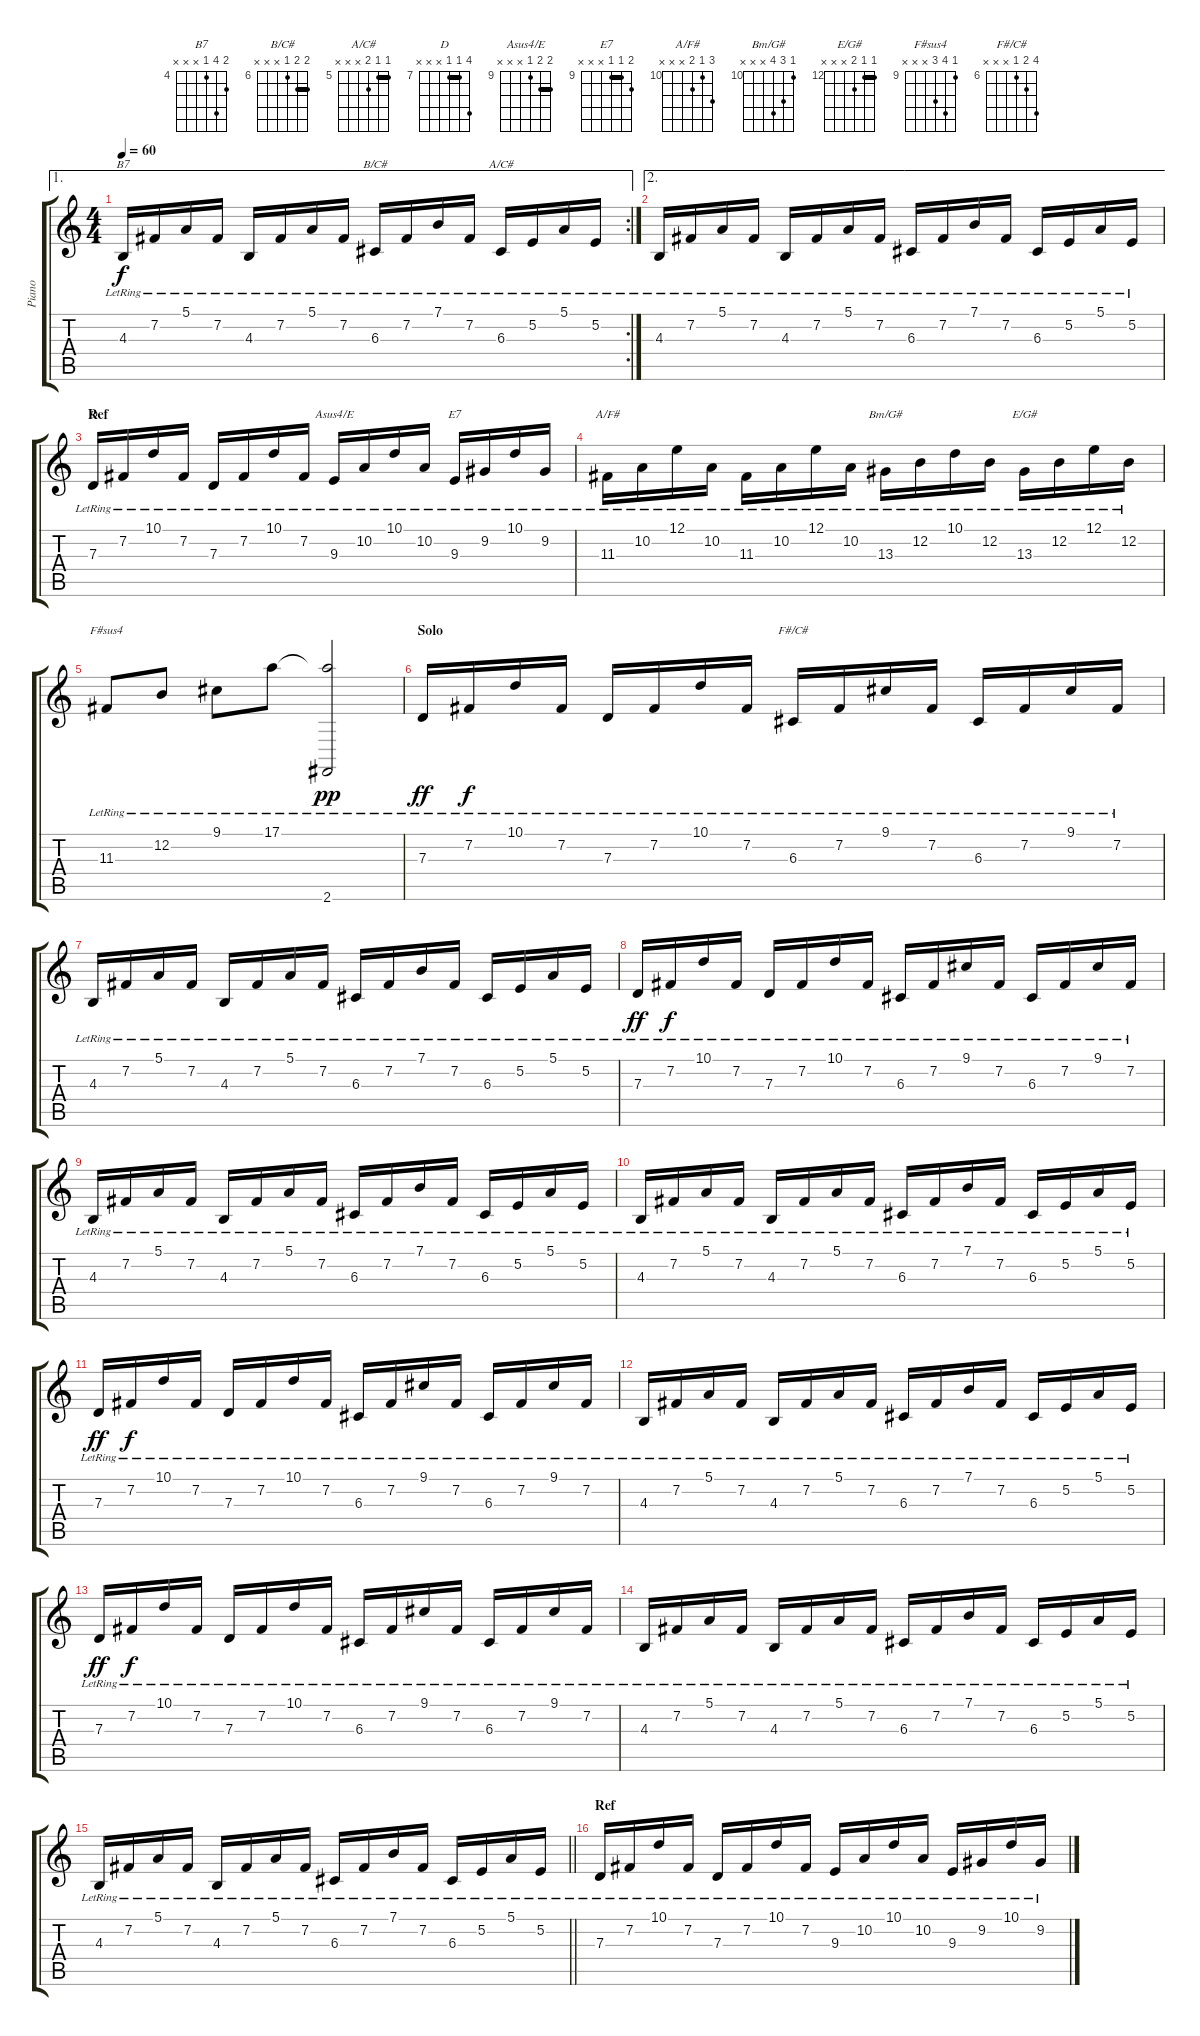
\track ("Piano" "Piano") {instrument acousticgrandpiano}
\staff {score tabs}
\tuning (E4 B3 G3 D3 A2 E2) {hide}
\chord ("B7" 5 7 4 x x x) {firstfret 4}
\chord ("B/C#" 7 7 6 x x x) {firstfret 6 barre 7}
\chord ("A/C#" 5 5 6 x x x) {firstfret 5 barre 5}
\chord ("D" 10 7 7 x x x) {firstfret 7 barre 7}
\chord ("Asus4/E" 10 10 9 x x x) {firstfret 9 barre 10}
\chord ("E7" 10 9 9 x x x) {firstfret 9 barre 9}
\chord ("A/F#" 12 10 11 x x x) {firstfret 10}
\chord ("Bm/G#" 10 12 13 x x x) {firstfret 10}
\chord ("E/G#" 12 12 13 x x x) {firstfret 12 barre 12}
\chord ("F#sus4" 9 12 11 x x x) {firstfret 9}
\chord ("F#/C#" 9 7 6 x x x) {firstfret 6}
\ae 1
\rc 2
\ts (4 4)
\tempo 60
\clef g2
\ks c
4.3{lr}.16{ch "B7" dy f} 7.2{lr}.16 5.1{lr}.16 7.2{lr}.16 4.3{lr}.16 7.2{lr}.16 5.1{lr}.16 7.2{lr}.16 6.3{lr}.16{ch "B/C#"} 7.2{lr}.16 7.1{lr}.16 7.2{lr}.16 6.3{lr}.16{ch "A/C#"} 5.2{lr}.16 5.1{lr}.16 5.2{lr}.16 |
\ae 2
4.3{lr}.16 7.2{lr}.16 5.1{lr}.16 7.2{lr}.16 4.3{lr}.16 7.2{lr}.16 5.1{lr}.16 7.2{lr}.16 6.3{lr}.16 7.2{lr}.16 7.1{lr}.16 7.2{lr}.16 6.3{lr}.16 5.2{lr}.16 5.1{lr}.16 5.2{lr}.16 |
\section ("" "Ref")
7.3{lr}.16{ch "D"} 7.2{lr}.16 10.1{lr}.16 7.2{lr}.16 7.3{lr}.16 7.2{lr}.16 10.1{lr}.16 7.2{lr}.16 9.3{lr}.16{ch "Asus4/E"} 10.2{lr}.16 10.1{lr}.16 10.2{lr}.16 9.3{lr}.16{ch "E7"} 9.2{lr}.16 10.1{lr}.16 9.2{lr}.16 |
11.3{lr}.16{ch "A/F#"} 10.2{lr}.16 12.1{lr}.16 10.2{lr}.16 11.3{lr}.16 10.2{lr}.16 12.1{lr}.16 10.2{lr}.16 13.3{lr}.16{ch "Bm/G#"} 12.2{lr}.16 10.1{lr}.16 12.2{lr}.16 13.3{lr}.16{ch "E/G#"} 12.2{lr}.16 12.1{lr}.16 12.2{lr}.16 |
11.3{lr}.8{ch "F#sus4"} 12.2{lr}.8 9.1{lr}.8 17.1{lr}.8 (17.1{t} 2.6{lr}).2{dy pp} |
\section ("" "Solo")
7.3{lr}.16{dy ff} 7.2{lr}.16{dy f} 10.1{lr}.16 7.2{lr}.16 7.3{lr}.16 7.2{lr}.16 10.1{lr}.16 7.2{lr}.16 6.3{lr}.16{ch "F#/C#"} 7.2{lr}.16 9.1{lr}.16 7.2{lr}.16 6.3{lr}.16 7.2{lr}.16 9.1{lr}.16 7.2{lr}.16 |
4.3{lr}.16 7.2{lr}.16 5.1{lr}.16 7.2{lr}.16 4.3{lr}.16 7.2{lr}.16 5.1{lr}.16 7.2{lr}.16 6.3{lr}.16 7.2{lr}.16 7.1{lr}.16 7.2{lr}.16 6.3{lr}.16 5.2{lr}.16 5.1{lr}.16 5.2{lr}.16 |
7.3{lr}.16{dy ff} 7.2{lr}.16{dy f} 10.1{lr}.16 7.2{lr}.16 7.3{lr}.16 7.2{lr}.16 10.1{lr}.16 7.2{lr}.16 6.3{lr}.16 7.2{lr}.16 9.1{lr}.16 7.2{lr}.16 6.3{lr}.16 7.2{lr}.16 9.1{lr}.16 7.2{lr}.16 |
4.3{lr}.16 7.2{lr}.16 5.1{lr}.16 7.2{lr}.16 4.3{lr}.16 7.2{lr}.16 5.1{lr}.16 7.2{lr}.16 6.3{lr}.16 7.2{lr}.16 7.1{lr}.16 7.2{lr}.16 6.3{lr}.16 5.2{lr}.16 5.1{lr}.16 5.2{lr}.16 |
4.3{lr}.16 7.2{lr}.16 5.1{lr}.16 7.2{lr}.16 4.3{lr}.16 7.2{lr}.16 5.1{lr}.16 7.2{lr}.16 6.3{lr}.16 7.2{lr}.16 7.1{lr}.16 7.2{lr}.16 6.3{lr}.16 5.2{lr}.16 5.1{lr}.16 5.2{lr}.16 |
7.3{lr}.16{dy ff} 7.2{lr}.16{dy f} 10.1{lr}.16 7.2{lr}.16 7.3{lr}.16 7.2{lr}.16 10.1{lr}.16 7.2{lr}.16 6.3{lr}.16 7.2{lr}.16 9.1{lr}.16 7.2{lr}.16 6.3{lr}.16 7.2{lr}.16 9.1{lr}.16 7.2{lr}.16 |
4.3{lr}.16 7.2{lr}.16 5.1{lr}.16 7.2{lr}.16 4.3{lr}.16 7.2{lr}.16 5.1{lr}.16 7.2{lr}.16 6.3{lr}.16 7.2{lr}.16 7.1{lr}.16 7.2{lr}.16 6.3{lr}.16 5.2{lr}.16 5.1{lr}.16 5.2{lr}.16 |
7.3{lr}.16{dy ff} 7.2{lr}.16{dy f} 10.1{lr}.16 7.2{lr}.16 7.3{lr}.16 7.2{lr}.16 10.1{lr}.16 7.2{lr}.16 6.3{lr}.16 7.2{lr}.16 9.1{lr}.16 7.2{lr}.16 6.3{lr}.16 7.2{lr}.16 9.1{lr}.16 7.2{lr}.16 |
4.3{lr}.16 7.2{lr}.16 5.1{lr}.16 7.2{lr}.16 4.3{lr}.16 7.2{lr}.16 5.1{lr}.16 7.2{lr}.16 6.3{lr}.16 7.2{lr}.16 7.1{lr}.16 7.2{lr}.16 6.3{lr}.16 5.2{lr}.16 5.1{lr}.16 5.2{lr}.16 |
\barLineRight lightlight
4.3{lr}.16 7.2{lr}.16 5.1{lr}.16 7.2{lr}.16 4.3{lr}.16 7.2{lr}.16 5.1{lr}.16 7.2{lr}.16 6.3{lr}.16 7.2{lr}.16 7.1{lr}.16 7.2{lr}.16 6.3{lr}.16 5.2{lr}.16 5.1{lr}.16 5.2{lr}.16 |
\section ("" "Ref")
7.3{lr}.16 7.2{lr}.16 10.1{lr}.16 7.2{lr}.16 7.3{lr}.16 7.2{lr}.16 10.1{lr}.16 7.2{lr}.16 9.3{lr}.16 10.2{lr}.16 10.1{lr}.16 10.2{lr}.16 9.3{lr}.16 9.2{lr}.16 10.1{lr}.16 9.2{lr}.16
